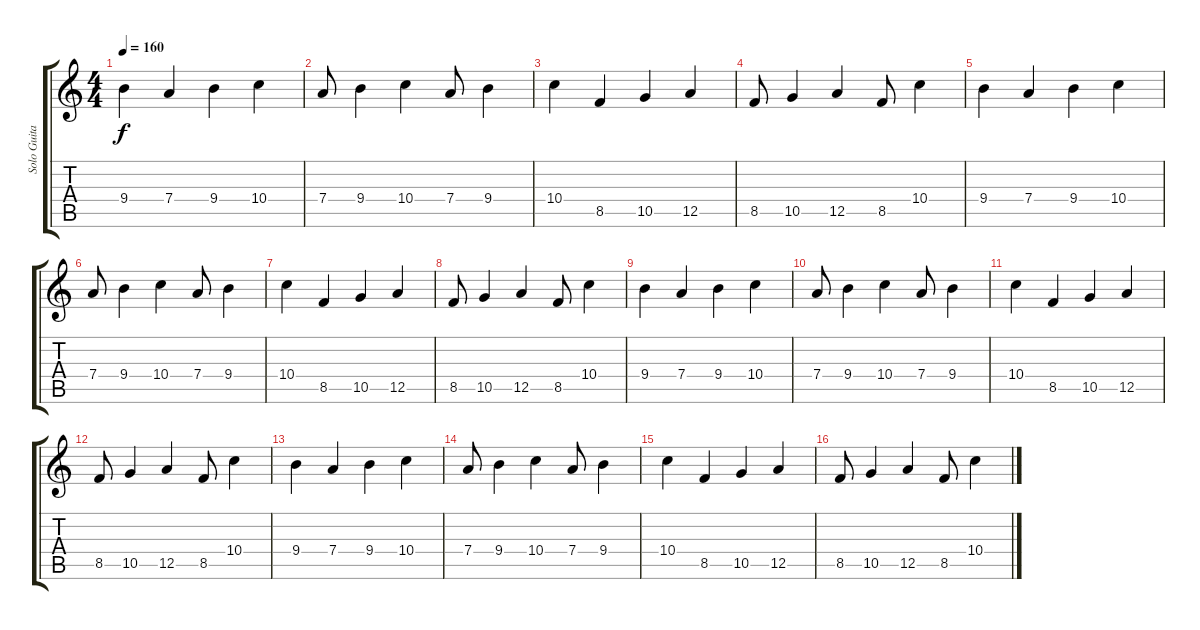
\track ("Solo Guitar" "Solo Guita") {instrument distortionguitar}
\staff {score tabs}
\tuning (E4 B3 G3 D3 A2 E2) {hide}
\ts (4 4)
\tempo 160
\clef g2
\ks c
9.4.4{dy f} 7.4.4 9.4.4 10.4.4 |
7.4.8 9.4.4 10.4.4 7.4.8 9.4.4 |
10.4.4 8.5.4 10.5.4 12.5.4 |
8.5.8 10.5.4 12.5.4 8.5.8 10.4.4 |
9.4.4 7.4.4 9.4.4 10.4.4 |
7.4.8 9.4.4 10.4.4 7.4.8 9.4.4 |
10.4.4 8.5.4 10.5.4 12.5.4 |
8.5.8 10.5.4 12.5.4 8.5.8 10.4.4 |
9.4.4 7.4.4 9.4.4 10.4.4 |
7.4.8 9.4.4 10.4.4 7.4.8 9.4.4 |
10.4.4 8.5.4 10.5.4 12.5.4 |
8.5.8 10.5.4 12.5.4 8.5.8 10.4.4 |
9.4.4 7.4.4 9.4.4 10.4.4 |
7.4.8 9.4.4 10.4.4 7.4.8 9.4.4 |
10.4.4 8.5.4 10.5.4 12.5.4 |
8.5.8 10.5.4 12.5.4 8.5.8 10.4.4
